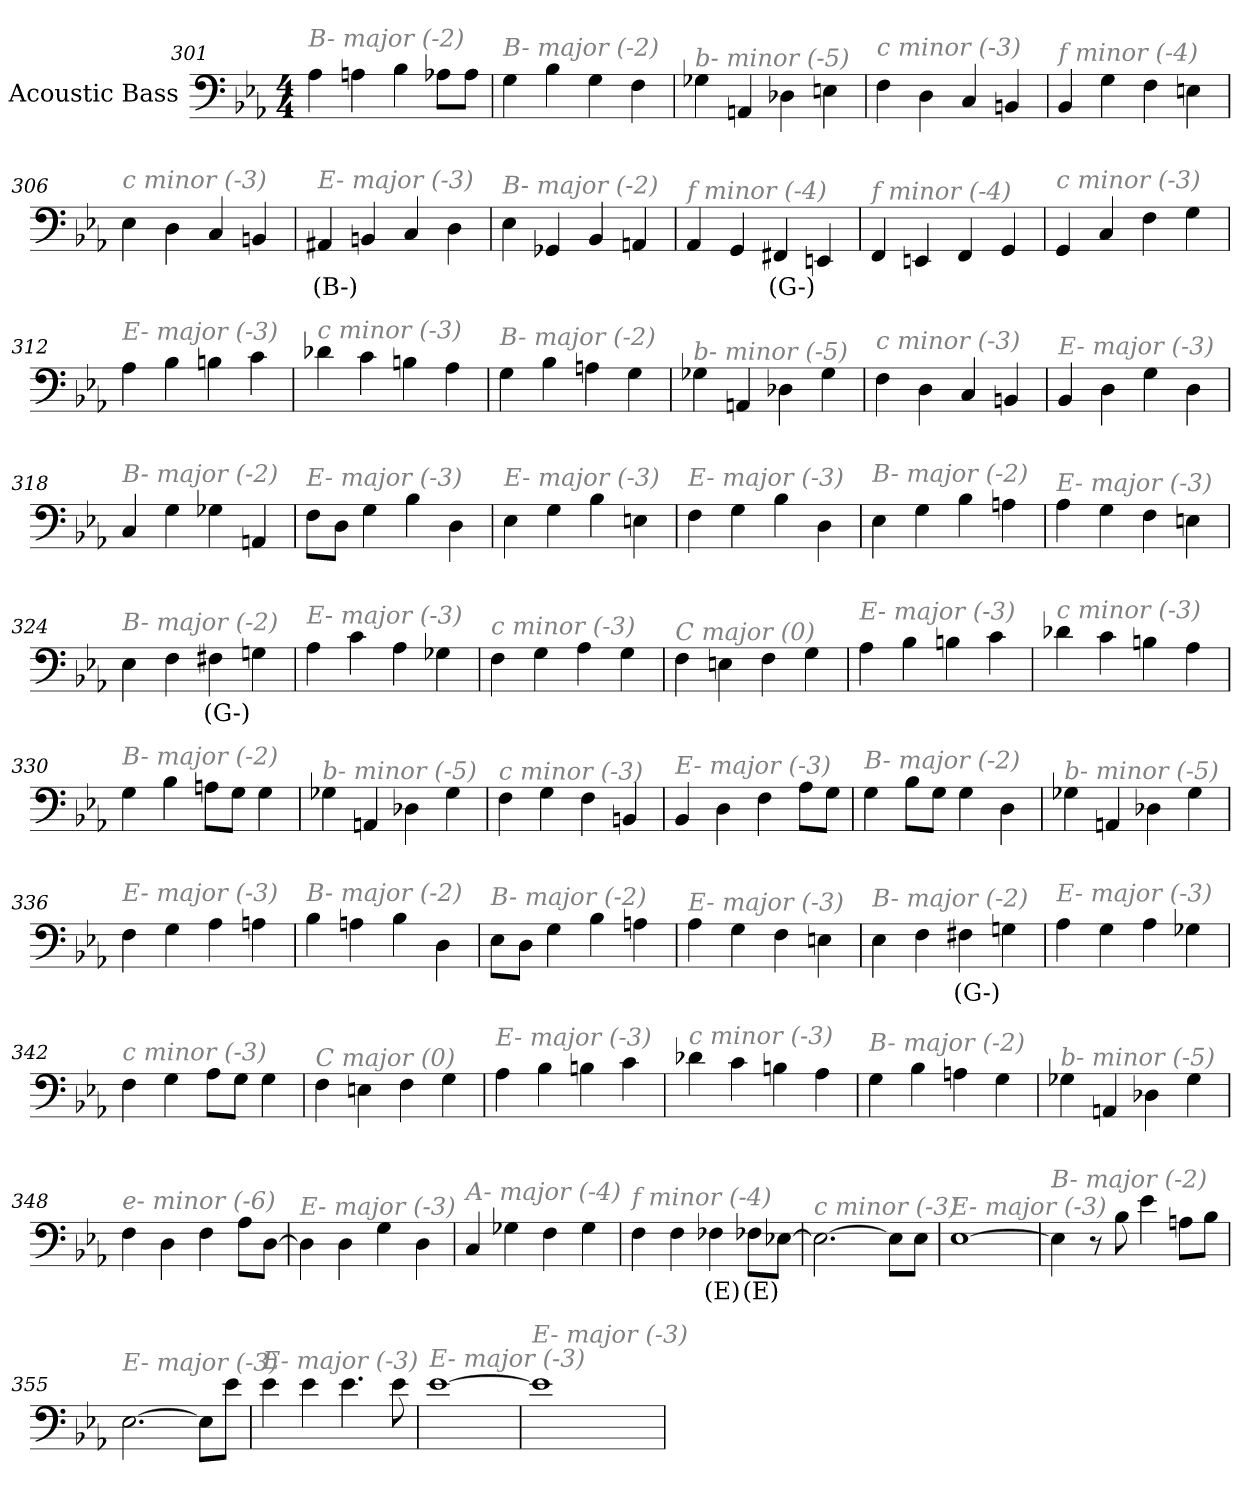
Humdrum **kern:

**kern	**text
*part1	*part1
*staff1	*staff1
*I"Acoustic Bass	*
*clefF4	*
*ITrd7c12	*
*k[b-e-a-]	*
*E-:	*
*M4/4	*
=301	=301
!LO:TX:i:color=#808080:t=B- major (-2)	!
4AA-	.
4AAn	.
4BB-	.
8AA-XL	.
8AA-J	.
=302	=302
!LO:TX:i:color=#808080:t=B- major (-2)	!
4GG	.
4BB-	.
4GG	.
4FF	.
=303	=303
!LO:TX:i:color=#808080:t=b- minor (-5)	!
4GG-X	.
4AAAn	.
4DD-X	.
4EEn	.
=304	=304
!LO:TX:i:color=#808080:t=c minor (-3)	!
4FF	.
4DD	.
4CC	.
4BBBn	.
=305	=305
!LO:TX:i:color=#808080:t=f minor (-4)	!
4BBB-	.
4GG	.
4FF	.
4EEn	.
=306	=306
!LO:TX:i:color=#808080:t=c minor (-3)	!
4EE-	.
4DD	.
4CC	.
4BBBn	.
=307	=307
!LO:TX:i:color=#808080:t=E- major (-3)	!
4AAA#Xi	(B-)
4BBBn	.
4CC	.
4DD	.
=308	=308
!LO:TX:i:color=#808080:t=B- major (-2)	!
4EE-	.
4GGG-X	.
4BBB-	.
4AAAn	.
=309	=309
!LO:TX:i:color=#808080:t=f minor (-4)	!
4AAA-	.
4GGG	.
4FFF#Xi	(G-)
4EEEn	.
=310	=310
!LO:TX:i:color=#808080:t=f minor (-4)	!
4FFF	.
4EEEn	.
4FFF	.
4GGG	.
=311	=311
!LO:TX:i:color=#808080:t=c minor (-3)	!
4GGG	.
4CC	.
4FF	.
4GG	.
=312	=312
!LO:TX:i:color=#808080:t=E- major (-3)	!
4AA-	.
4BB-	.
4BBn	.
4C	.
=313	=313
!LO:TX:i:color=#808080:t=c minor (-3)	!
4D-X	.
4C	.
4BBn	.
4AA-	.
=314	=314
!LO:TX:i:color=#808080:t=B- major (-2)	!
4GG	.
4BB-	.
4AAn	.
4GG	.
=315	=315
!LO:TX:i:color=#808080:t=b- minor (-5)	!
4GG-X	.
4AAAn	.
4DD-X	.
4GG-	.
=316	=316
!LO:TX:i:color=#808080:t=c minor (-3)	!
4FF	.
4DD	.
4CC	.
4BBBn	.
=317	=317
!LO:TX:i:color=#808080:t=E- major (-3)	!
4BBB-	.
4DD	.
4GG	.
4DD	.
=318	=318
!LO:TX:i:color=#808080:t=B- major (-2)	!
4CC	.
4GG	.
4GG-X	.
4AAAn	.
=319	=319
!LO:TX:i:color=#808080:t=E- major (-3)	!
8FFL	.
8DDJ	.
4GG	.
4BB-	.
4DD	.
=320	=320
!LO:TX:i:color=#808080:t=E- major (-3)	!
4EE-	.
4GG	.
4BB-	.
4EEn	.
=321	=321
!LO:TX:i:color=#808080:t=E- major (-3)	!
4FF	.
4GG	.
4BB-	.
4DD	.
=322	=322
!LO:TX:i:color=#808080:t=B- major (-2)	!
4EE-	.
4GG	.
4BB-	.
4AAn	.
=323	=323
!LO:TX:i:color=#808080:t=E- major (-3)	!
4AA-	.
4GG	.
4FF	.
4EEn	.
=324	=324
!LO:TX:i:color=#808080:t=B- major (-2)	!
4EE-	.
4FF	.
4FF#Xj	(G-)
4GGn	.
=325	=325
!LO:TX:i:color=#808080:t=E- major (-3)	!
4AA-	.
4C	.
4AA-	.
4GG-X	.
=326	=326
!LO:TX:i:color=#808080:t=c minor (-3)	!
4FF	.
4GG	.
4AA-	.
4GG	.
=327	=327
!LO:TX:i:color=#808080:t=C major (0)	!
4FF	.
4EEn	.
4FF	.
4GG	.
=328	=328
!LO:TX:i:color=#808080:t=E- major (-3)	!
4AA-	.
4BB-	.
4BBn	.
4C	.
=329	=329
!LO:TX:i:color=#808080:t=c minor (-3)	!
4D-X	.
4C	.
4BBn	.
4AA-	.
=330	=330
!LO:TX:i:color=#808080:t=B- major (-2)	!
4GG	.
4BB-	.
8AAnL	.
8GGJ	.
4GG	.
=331	=331
!LO:TX:i:color=#808080:t=b- minor (-5)	!
4GG-X	.
4AAAn	.
4DD-X	.
4GG-	.
=332	=332
!LO:TX:i:color=#808080:t=c minor (-3)	!
4FF	.
4GG	.
4FF	.
4BBBn	.
=333	=333
!LO:TX:i:color=#808080:t=E- major (-3)	!
4BBB-	.
4DD	.
4FF	.
8AA-L	.
8GGJ	.
=334	=334
!LO:TX:i:color=#808080:t=B- major (-2)	!
4GG	.
8BB-L	.
8GGJ	.
4GG	.
4DD	.
=335	=335
!LO:TX:i:color=#808080:t=b- minor (-5)	!
4GG-X	.
4AAAn	.
4DD-X	.
4GG-	.
=336	=336
!LO:TX:i:color=#808080:t=E- major (-3)	!
4FF	.
4GG	.
4AA-	.
4AAn	.
=337	=337
!LO:TX:i:color=#808080:t=B- major (-2)	!
4BB-	.
4AAn	.
4BB-	.
4DD	.
=338	=338
!LO:TX:i:color=#808080:t=B- major (-2)	!
8EE-L	.
8DDJ	.
4GG	.
4BB-	.
4AAn	.
=339	=339
!LO:TX:i:color=#808080:t=E- major (-3)	!
4AA-	.
4GG	.
4FF	.
4EEn	.
=340	=340
!LO:TX:i:color=#808080:t=B- major (-2)	!
4EE-	.
4FF	.
4FF#Xj	(G-)
4GGn	.
=341	=341
!LO:TX:i:color=#808080:t=E- major (-3)	!
4AA-	.
4GG	.
4AA-	.
4GG-X	.
=342	=342
!LO:TX:i:color=#808080:t=c minor (-3)	!
4FF	.
4GG	.
8AA-L	.
8GGJ	.
4GG	.
=343	=343
!LO:TX:i:color=#808080:t=C major (0)	!
4FF	.
4EEn	.
4FF	.
4GG	.
=344	=344
!LO:TX:i:color=#808080:t=E- major (-3)	!
4AA-	.
4BB-	.
4BBn	.
4C	.
=345	=345
!LO:TX:i:color=#808080:t=c minor (-3)	!
4D-X	.
4C	.
4BBn	.
4AA-	.
=346	=346
!LO:TX:i:color=#808080:t=B- major (-2)	!
4GG	.
4BB-	.
4AAn	.
4GG	.
=347	=347
!LO:TX:i:color=#808080:t=b- minor (-5)	!
4GG-X	.
4AAAn	.
4DD-X	.
4GG-	.
=348	=348
!LO:TX:i:color=#808080:t=e- minor (-6)	!
4FF	.
4DD	.
4FF	.
8AA-L	.
[8DDJ	.
=349	=349
!LO:TX:i:color=#808080:t=E- major (-3)	!
4DD]	.
4DD	.
4GG	.
4DD	.
=350	=350
!LO:TX:i:color=#808080:t=A- major (-4)	!
4CC	.
4GG-X	.
4FF	.
4GG-	.
=351	=351
!LO:TX:i:color=#808080:t=f minor (-4)	!
4FF	.
4FF	.
4FF-Xj	(E)
8FF-XjL	(E)
[8EE-XJ	.
=352	=352
!LO:TX:i:color=#808080:t=c minor (-3)	!
2.EE-_	.
8EE-L]	.
8EE-J	.
=353	=353
!LO:TX:i:color=#808080:t=E- major (-3)	!
[1EE-	.
=354	=354
!LO:TX:i:color=#808080:t=B- major (-2)	!
4EE-]	.
8r	.
8BB-	.
4E-	.
8AAnL	.
8BB-J	.
=355	=355
!LO:TX:i:color=#808080:t=E- major (-3)	!
[2.EE-	.
8EE-L]	.
8E-J	.
=356	=356
!LO:TX:i:color=#808080:t=E- major (-3)	!
4E-	.
4E-	.
4.E-	.
8E-	.
=357	=357
!LO:TX:i:color=#808080:t=E- major (-3)	!
[1E-	.
=358	=358
!LO:TX:i:color=#808080:t=E- major (-3)	!
1E-]	.
=	=
*-	*-
